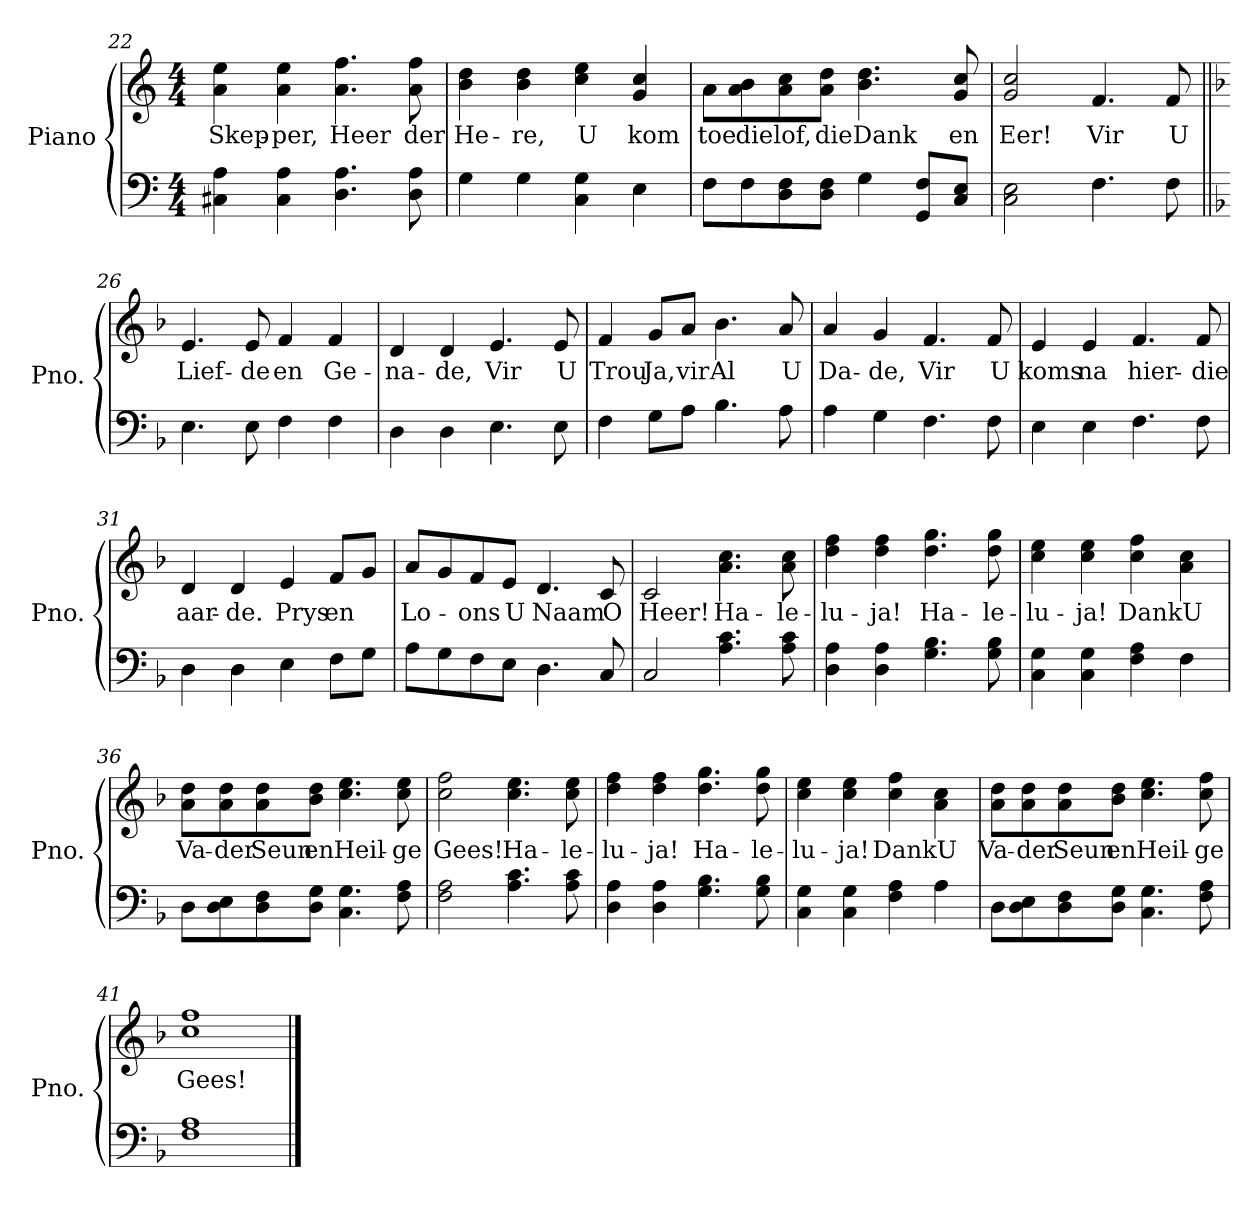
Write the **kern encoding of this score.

**kern	**kern	**text
*part1	*part1	*part1
*staff2	*staff1	*staff1
*I"Piano	*	*
*I'Pno.	*	*
*clefF4	*clefG2	*
*k[]	*k[]	*
*M4/4	*M4/4	*
=22	=22	=22
!	!	!LO:LY:b
4C#X\ 4A\	4a\ 4ee\	Skep-
!	!	!LO:LY:b
4C#\ 4A\	4a\ 4ee\	-per,
!	!	!LO:LY:b
4.D\ 4.A\	4.a\ 4.ff\	Heer
!	!	!LO:LY:b
8D\ 8A\	8a\ 8ff\	der
=23	=23	=23
!	!	!LO:LY:b
4G\	4b\ 4dd\	He-
!	!	!LO:LY:b
4G\	4b\ 4dd\	-re,
!	!	!LO:LY:b
4C\ 4G\	4cc\ 4ee\	U
!	!	!LO:LY:b
4E\	4g/ 4cc/	kom
=24	=24	=24
!	!	!LO:LY:b
8F\L	8a\L	toe
!	!	!LO:LY:b
8F\	8a\ 8b\	die
!	!	!LO:LY:b
8D\ 8F\	8a\ 8cc\	lof,
!	!	!LO:LY:b
8D\ 8F\J	8a\ 8dd\J	die
!	!	!LO:LY:b
4G\	4.b\ 4.dd\	Dank
8GG/ 8F/L	.	.
!	!	!LO:LY:b
8C/ 8E/J	8g/ 8cc/	en
=25	=25	=25
!	!	!LO:LY:b
2C\ 2E\	2g/ 2cc/	Eer!
!	!	!LO:LY:b
4.F\	4.f/	Vir
!	!	!LO:LY:b
8F\	8f/	U
!!LO:PB:g=z
=26||	=26||	=26||
*k[b-]	*k[b-]	*
!	!	!LO:LY:b
4.E\	4.e/	Lief-
!	!	!LO:LY:b
8E\	8e/	-de
!	!	!LO:LY:b
4F\	4f/	en
!	!	!LO:LY:b
4F\	4f/	Ge-
=27	=27	=27
!	!	!LO:LY:b
4D\	4d/	-na-
!	!	!LO:LY:b
4D\	4d/	-de,
!	!	!LO:LY:b
4.E\	4.e/	Vir
!	!	!LO:LY:b
8E\	8e/	U
=28	=28	=28
!	!	!LO:LY:b
4F\	4f/	Trou
!	!	!LO:LY:b
8G\L	8g/L	Ja,
!	!	!LO:LY:b
8A\J	8a/J	vir
!	!	!LO:LY:b
4.B-\	4.b-\	Al
!	!	!LO:LY:b
8A\	8a/	U
=29	=29	=29
!	!	!LO:LY:b
4A\	4a/	Da-
!	!	!LO:LY:b
4G\	4g/	-de,
!	!	!LO:LY:b
4.F\	4.f/	Vir
!	!	!LO:LY:b
8F\	8f/	U
=30	=30	=30
!	!	!LO:LY:b
4E\	4e/	koms
!	!	!LO:LY:b
4E\	4e/	na
!	!	!LO:LY:b
4.F\	4.f/	hier-
!	!	!LO:LY:b
8F\	8f/	-die
!!LO:LB:g=z
=31	=31	=31
!	!	!LO:LY:b
4D\	4d/	aar-
!	!	!LO:LY:b
4D\	4d/	-de.
!	!	!LO:LY:b
4E\	4e/	Prys
!	!	!LO:LY:b
8F\L	8f/L	en
8G\J	8g/J	.
=32	=32	=32
!	!	!LO:LY:b
8A\L	8a/L	Lo-
8G\	8g/	.
!	!	!LO:LY:b
8F\	8f/	-ons
!	!	!LO:LY:b
8E\J	8e/J	U
!	!	!LO:LY:b
4.D\	4.d/	Naam
!	!	!LO:LY:b
8C/	8c/	O
=33	=33	=33
!	!	!LO:LY:b
2C/	2c/	Heer!
!	!	!LO:LY:b
4.A\ 4.c\	4.a\ 4.cc\	Ha-
!	!	!LO:LY:b
8A\ 8c\	8a\ 8cc\	-le-
=34	=34	=34
!	!	!LO:LY:b
4D\ 4A\	4dd\ 4ff\	-lu-
!	!	!LO:LY:b
4D\ 4A\	4dd\ 4ff\	-ja!
!	!	!LO:LY:b
4.G\ 4.B-\	4.dd\ 4.gg\	Ha-
!	!	!LO:LY:b
8G\ 8B-\	8dd\ 8gg\	-le-
=35	=35	=35
!	!	!LO:LY:b
4C\ 4G\	4cc\ 4ee\	-lu-
!	!	!LO:LY:b
4C\ 4G\	4cc\ 4ee\	-ja!
!	!	!LO:LY:b
4F\ 4A\	4cc\ 4ff\	Dank
!	!	!LO:LY:b
4F\	4a\ 4cc\	U
!!LO:LB:g=z
=36	=36	=36
!	!	!LO:LY:b
8D\L	8a\ 8dd\L	Va-
!	!	!LO:LY:b
8D\ 8E\	8a\ 8dd\	-der
!	!	!LO:LY:b
8D\ 8F\	8a\ 8dd\	Seun
!	!	!LO:LY:b
8D\ 8G\J	8b-\ 8dd\J	en
!	!	!LO:LY:b
4.C\ 4.G\	4.cc\ 4.ee\	Heil-
!	!	!LO:LY:b
8F\ 8A\	8cc\ 8ee\	-ge
=37	=37	=37
!	!	!LO:LY:b
2F\ 2A\	2cc\ 2ff\	Gees!
!	!	!LO:LY:b
4.A\ 4.c\	4.cc\ 4.ee\	Ha-
!	!	!LO:LY:b
8A\ 8c\	8cc\ 8ee\	-le-
=38	=38	=38
!	!	!LO:LY:b
4D\ 4A\	4dd\ 4ff\	-lu-
!	!	!LO:LY:b
4D\ 4A\	4dd\ 4ff\	-ja!
!	!	!LO:LY:b
4.G\ 4.B-\	4.dd\ 4.gg\	Ha-
!	!	!LO:LY:b
8G\ 8B-\	8dd\ 8gg\	-le-
=39	=39	=39
!	!	!LO:LY:b
4C\ 4G\	4cc\ 4ee\	-lu-
!	!	!LO:LY:b
4C\ 4G\	4cc\ 4ee\	-ja!
!	!	!LO:LY:b
4F\ 4A\	4cc\ 4ff\	Dank
!	!	!LO:LY:b
4A\	4a\ 4cc\	U
=40	=40	=40
!	!	!LO:LY:b
8D\L	8a\ 8dd\L	Va-
!	!	!LO:LY:b
8D\ 8E\	8a\ 8dd\	-der
!	!	!LO:LY:b
8D\ 8F\	8a\ 8dd\	Seun
!	!	!LO:LY:b
8D\ 8G\J	8b-\ 8dd\J	en
!	!	!LO:LY:b
4.C\ 4.G\	4.cc\ 4.ee\	Heil-
!	!	!LO:LY:b
8F\ 8A\	8cc\ 8ff\	-ge
!!LO:LB:g=z
=41	=41	=41
!	!	!LO:LY:b
1F 1A	1cc 1ff	Gees!
==	==	==
*-	*-	*-
